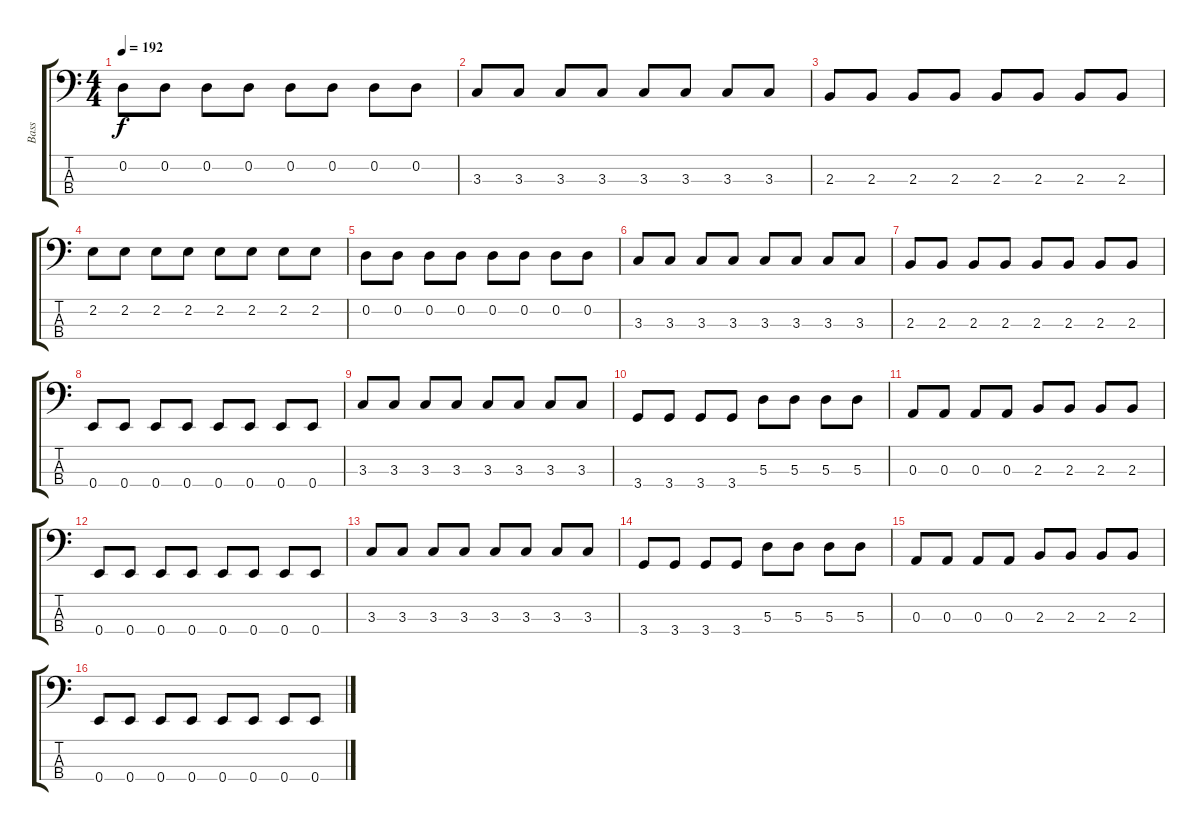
\track ("Bass" "Bass") {instrument electricbasspick}
\staff {score tabs}
\tuning (G2 D2 A1 E1) {hide}
\ts (4 4)
\tempo 192
\clef f4
\ks c
0.2.8{dy f} 0.2.8 0.2.8 0.2.8 0.2.8 0.2.8 0.2.8 0.2.8 |
3.3.8 3.3.8 3.3.8 3.3.8 3.3.8 3.3.8 3.3.8 3.3.8 |
2.3.8 2.3.8 2.3.8 2.3.8 2.3.8 2.3.8 2.3.8 2.3.8 |
2.2.8 2.2.8 2.2.8 2.2.8 2.2.8 2.2.8 2.2.8 2.2.8 |
0.2.8 0.2.8 0.2.8 0.2.8 0.2.8 0.2.8 0.2.8 0.2.8 |
3.3.8 3.3.8 3.3.8 3.3.8 3.3.8 3.3.8 3.3.8 3.3.8 |
2.3.8 2.3.8 2.3.8 2.3.8 2.3.8 2.3.8 2.3.8 2.3.8 |
0.4.8 0.4.8 0.4.8 0.4.8 0.4.8 0.4.8 0.4.8 0.4.8 |
3.3.8 3.3.8 3.3.8 3.3.8 3.3.8 3.3.8 3.3.8 3.3.8 |
3.4.8 3.4.8 3.4.8 3.4.8 5.3.8 5.3.8 5.3.8 5.3.8 |
0.3.8 0.3.8 0.3.8 0.3.8 2.3.8 2.3.8 2.3.8 2.3.8 |
0.4.8 0.4.8 0.4.8 0.4.8 0.4.8 0.4.8 0.4.8 0.4.8 |
3.3.8 3.3.8 3.3.8 3.3.8 3.3.8 3.3.8 3.3.8 3.3.8 |
3.4.8 3.4.8 3.4.8 3.4.8 5.3.8 5.3.8 5.3.8 5.3.8 |
0.3.8 0.3.8 0.3.8 0.3.8 2.3.8 2.3.8 2.3.8 2.3.8 |
0.4.8 0.4.8 0.4.8 0.4.8 0.4.8 0.4.8 0.4.8 0.4.8
